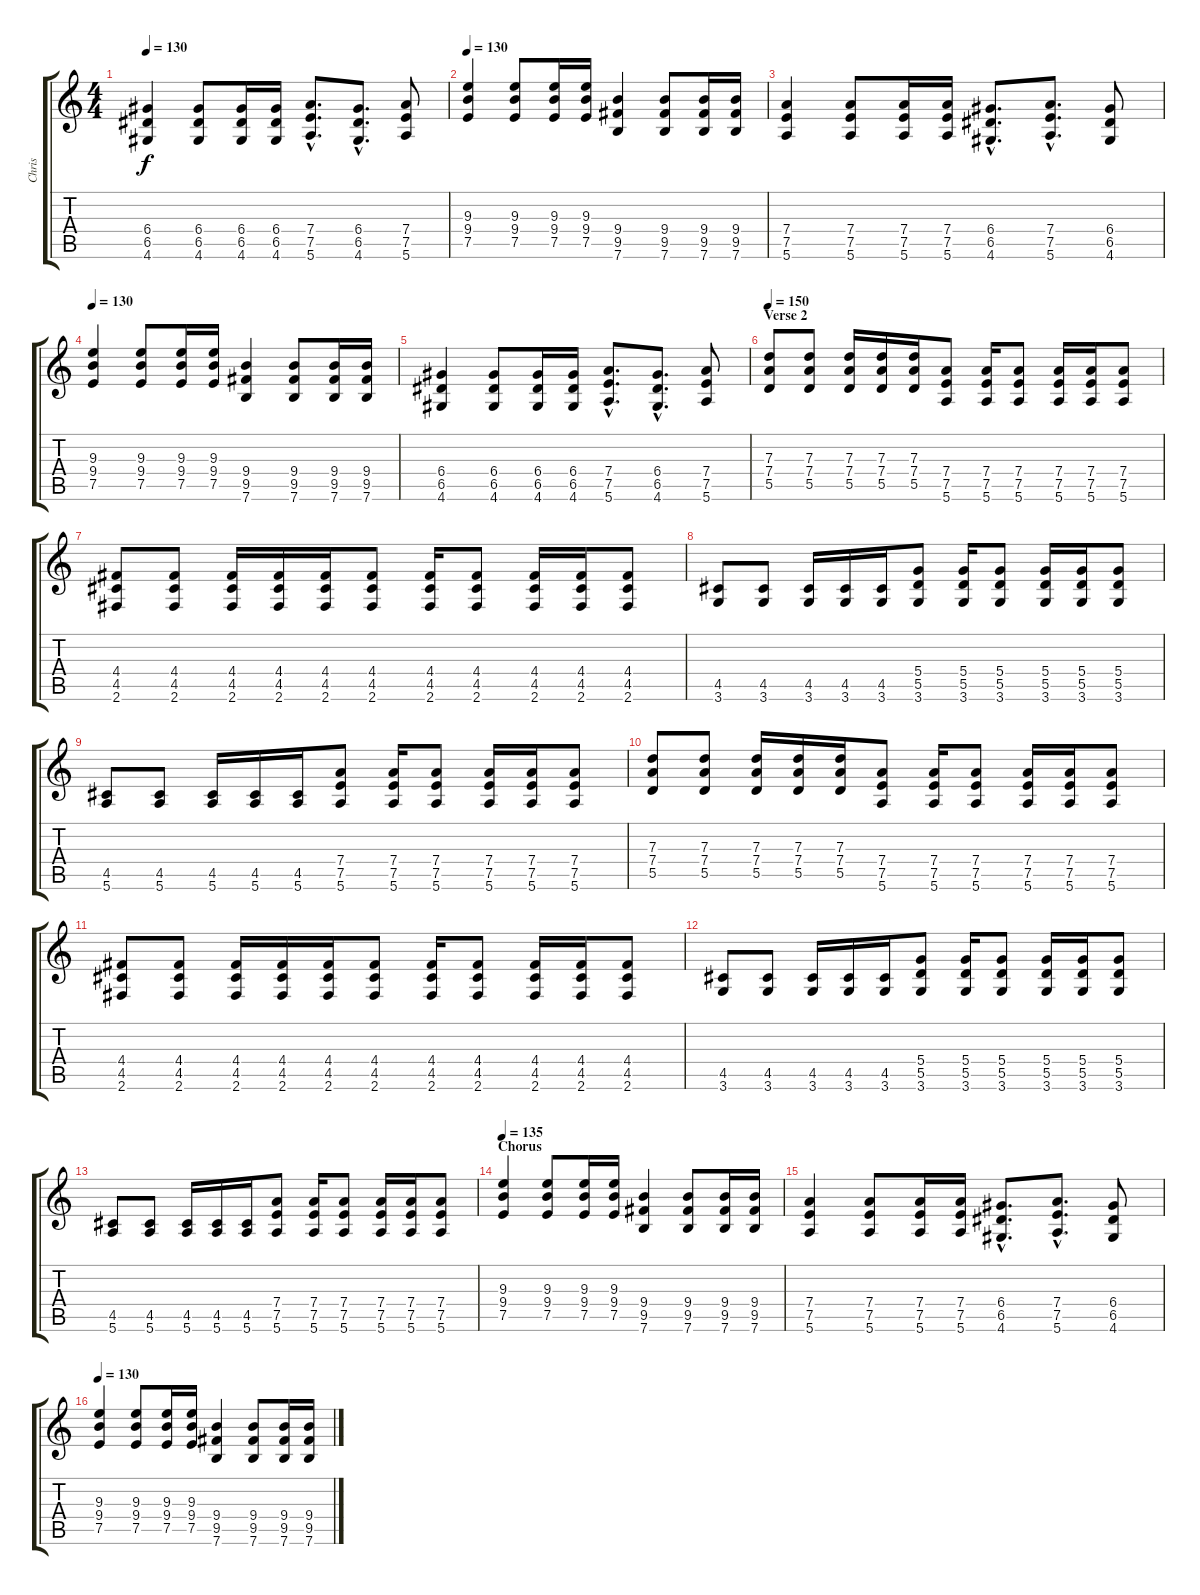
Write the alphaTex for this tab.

\track ("Chris" "Chris") {instrument distortionguitar}
\staff {score tabs}
\tuning (E4 B3 G3 D3 A2 E2) {hide}
\ts (4 4)
\tempo 130
\clef g2
\ks c
(6.4 6.5 4.6).4{dy f} (6.4 6.5 4.6).8 (6.4 6.5 4.6).16 (6.4 6.5 4.6).16 (7.4{hac} 7.5{hac} 5.6{hac}).8{d} (6.4{hac} 6.5{hac} 4.6{hac}).8{d} (7.4 7.5 5.6).8 |
\tempo 130
(9.3 9.4 7.5).4 (9.3 9.4 7.5).8 (9.3 9.4 7.5).16 (9.3 9.4 7.5).16 (9.4 9.5 7.6).4 (9.4 9.5 7.6).8 (9.4 9.5 7.6).16 (9.4 9.5 7.6).16 |
(7.4 7.5 5.6).4 (7.4 7.5 5.6).8 (7.4 7.5 5.6).16 (7.4 7.5 5.6).16 (6.4{hac} 6.5{hac} 4.6{hac}).8{d} (7.4{hac} 7.5{hac} 5.6{hac}).8{d} (6.4 6.5 4.6).8 |
\tempo 130
(9.3 9.4 7.5).4 (9.3 9.4 7.5).8 (9.3 9.4 7.5).16 (9.3 9.4 7.5).16 (9.4 9.5 7.6).4 (9.4 9.5 7.6).8 (9.4 9.5 7.6).16 (9.4 9.5 7.6).16 |
(6.4 6.5 4.6).4 (6.4 6.5 4.6).8 (6.4 6.5 4.6).16 (6.4 6.5 4.6).16 (7.4{hac} 7.5{hac} 5.6{hac}).8{d} (6.4{hac} 6.5{hac} 4.6{hac}).8{d} (7.4 7.5 5.6).8 |
\section ("" "Verse 2")
\tempo 150
(7.3 7.4 5.5).8 (7.3 7.4 5.5).8 (7.3 7.4 5.5).16 (7.3 7.4 5.5).16 (7.3 7.4 5.5).16 (7.4 7.5 5.6).8 (7.4 7.5 5.6).16 (7.4 7.5 5.6).8 (7.4 7.5 5.6).16 (7.4 7.5 5.6).16 (7.4 7.5 5.6).8 |
(4.4 4.5 2.6).8 (4.4 4.5 2.6).8 (4.4 4.5 2.6).16 (4.4 4.5 2.6).16 (4.4 4.5 2.6).16 (4.4 4.5 2.6).8 (4.4 4.5 2.6).16 (4.4 4.5 2.6).8 (4.4 4.5 2.6).16 (4.4 4.5 2.6).16 (4.4 4.5 2.6).8 |
(4.5 3.6).8 (4.5 3.6).8 (4.5 3.6).16 (4.5 3.6).16 (4.5 3.6).16 (5.4 5.5 3.6).8 (5.4 5.5 3.6).16 (5.4 5.5 3.6).8 (5.4 5.5 3.6).16 (5.4 5.5 3.6).16 (5.4 5.5 3.6).8 |
(4.5 5.6).8 (4.5 5.6).8 (4.5 5.6).16 (4.5 5.6).16 (4.5 5.6).16 (7.4 7.5 5.6).8 (7.4 7.5 5.6).16 (7.4 7.5 5.6).8 (7.4 7.5 5.6).16 (7.4 7.5 5.6).16 (7.4 7.5 5.6).8 |
(7.3 7.4 5.5).8 (7.3 7.4 5.5).8 (7.3 7.4 5.5).16 (7.3 7.4 5.5).16 (7.3 7.4 5.5).16 (7.4 7.5 5.6).8 (7.4 7.5 5.6).16 (7.4 7.5 5.6).8 (7.4 7.5 5.6).16 (7.4 7.5 5.6).16 (7.4 7.5 5.6).8 |
(4.4 4.5 2.6).8 (4.4 4.5 2.6).8 (4.4 4.5 2.6).16 (4.4 4.5 2.6).16 (4.4 4.5 2.6).16 (4.4 4.5 2.6).8 (4.4 4.5 2.6).16 (4.4 4.5 2.6).8 (4.4 4.5 2.6).16 (4.4 4.5 2.6).16 (4.4 4.5 2.6).8 |
(4.5 3.6).8 (4.5 3.6).8 (4.5 3.6).16 (4.5 3.6).16 (4.5 3.6).16 (5.4 5.5 3.6).8 (5.4 5.5 3.6).16 (5.4 5.5 3.6).8 (5.4 5.5 3.6).16 (5.4 5.5 3.6).16 (5.4 5.5 3.6).8 |
(4.5 5.6).8 (4.5 5.6).8 (4.5 5.6).16 (4.5 5.6).16 (4.5 5.6).16 (7.4 7.5 5.6).8 (7.4 7.5 5.6).16 (7.4 7.5 5.6).8 (7.4 7.5 5.6).16 (7.4 7.5 5.6).16 (7.4 7.5 5.6).8 |
\section ("" "Chorus")
\tempo 130
\tempo 135
(9.3 9.4 7.5).4 (9.3 9.4 7.5).8 (9.3 9.4 7.5).16 (9.3 9.4 7.5).16 (9.4 9.5 7.6).4 (9.4 9.5 7.6).8 (9.4 9.5 7.6).16 (9.4 9.5 7.6).16 |
(7.4 7.5 5.6).4 (7.4 7.5 5.6).8 (7.4 7.5 5.6).16 (7.4 7.5 5.6).16 (6.4{hac} 6.5{hac} 4.6{hac}).8{d} (7.4{hac} 7.5{hac} 5.6{hac}).8{d} (6.4 6.5 4.6).8 |
\tempo 130
(9.3 9.4 7.5).4 (9.3 9.4 7.5).8 (9.3 9.4 7.5).16 (9.3 9.4 7.5).16 (9.4 9.5 7.6).4 (9.4 9.5 7.6).8 (9.4 9.5 7.6).16 (9.4 9.5 7.6).16
